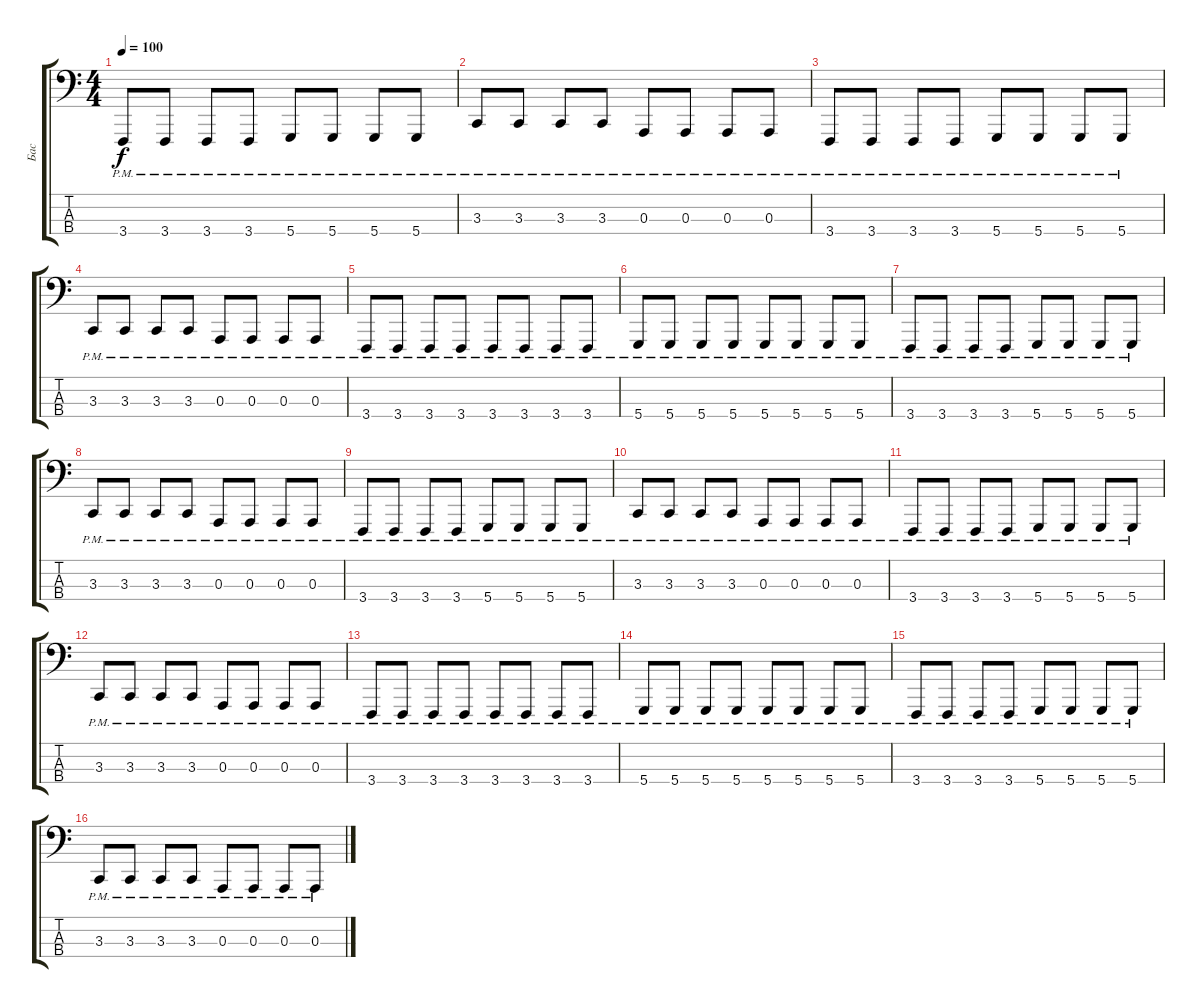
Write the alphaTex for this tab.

\track ("Бас" "Бас") {instrument lead8bassandlead}
\staff {score tabs}
\tuning (G2 D2 A1 D1) {hide}
\ts (4 4)
\tempo 100
\clef f4
\ks c
3.4{pm}.8{dy f} 3.4{pm}.8 3.4{pm}.8 3.4{pm}.8 5.4{pm}.8 5.4{pm}.8 5.4{pm}.8 5.4{pm}.8 |
3.3{pm}.8 3.3{pm}.8 3.3{pm}.8 3.3{pm}.8 0.3{pm}.8 0.3{pm}.8 0.3{pm}.8 0.3{pm}.8 |
3.4{pm}.8 3.4{pm}.8 3.4{pm}.8 3.4{pm}.8 5.4{pm}.8 5.4{pm}.8 5.4{pm}.8 5.4{pm}.8 |
3.3{pm}.8 3.3{pm}.8 3.3{pm}.8 3.3{pm}.8 0.3{pm}.8 0.3{pm}.8 0.3{pm}.8 0.3{pm}.8 |
3.4{pm}.8 3.4{pm}.8 3.4{pm}.8 3.4{pm}.8 3.4{pm}.8 3.4{pm}.8 3.4{pm}.8 3.4{pm}.8 |
5.4{pm}.8 5.4{pm}.8 5.4{pm}.8 5.4{pm}.8 5.4{pm}.8 5.4{pm}.8 5.4{pm}.8 5.4{pm}.8 |
3.4{pm}.8 3.4{pm}.8 3.4{pm}.8 3.4{pm}.8 5.4{pm}.8 5.4{pm}.8 5.4{pm}.8 5.4{pm}.8 |
3.3{pm}.8 3.3{pm}.8 3.3{pm}.8 3.3{pm}.8 0.3{pm}.8 0.3{pm}.8 0.3{pm}.8 0.3{pm}.8 |
3.4{pm}.8 3.4{pm}.8 3.4{pm}.8 3.4{pm}.8 5.4{pm}.8 5.4{pm}.8 5.4{pm}.8 5.4{pm}.8 |
3.3{pm}.8 3.3{pm}.8 3.3{pm}.8 3.3{pm}.8 0.3{pm}.8 0.3{pm}.8 0.3{pm}.8 0.3{pm}.8 |
3.4{pm}.8 3.4{pm}.8 3.4{pm}.8 3.4{pm}.8 5.4{pm}.8 5.4{pm}.8 5.4{pm}.8 5.4{pm}.8 |
3.3{pm}.8 3.3{pm}.8 3.3{pm}.8 3.3{pm}.8 0.3{pm}.8 0.3{pm}.8 0.3{pm}.8 0.3{pm}.8 |
3.4{pm}.8 3.4{pm}.8 3.4{pm}.8 3.4{pm}.8 3.4{pm}.8 3.4{pm}.8 3.4{pm}.8 3.4{pm}.8 |
5.4{pm}.8 5.4{pm}.8 5.4{pm}.8 5.4{pm}.8 5.4{pm}.8 5.4{pm}.8 5.4{pm}.8 5.4{pm}.8 |
3.4{pm}.8 3.4{pm}.8 3.4{pm}.8 3.4{pm}.8 5.4{pm}.8 5.4{pm}.8 5.4{pm}.8 5.4{pm}.8 |
3.3{pm}.8 3.3{pm}.8 3.3{pm}.8 3.3{pm}.8 0.3{pm}.8 0.3{pm}.8 0.3{pm}.8 0.3{pm}.8
